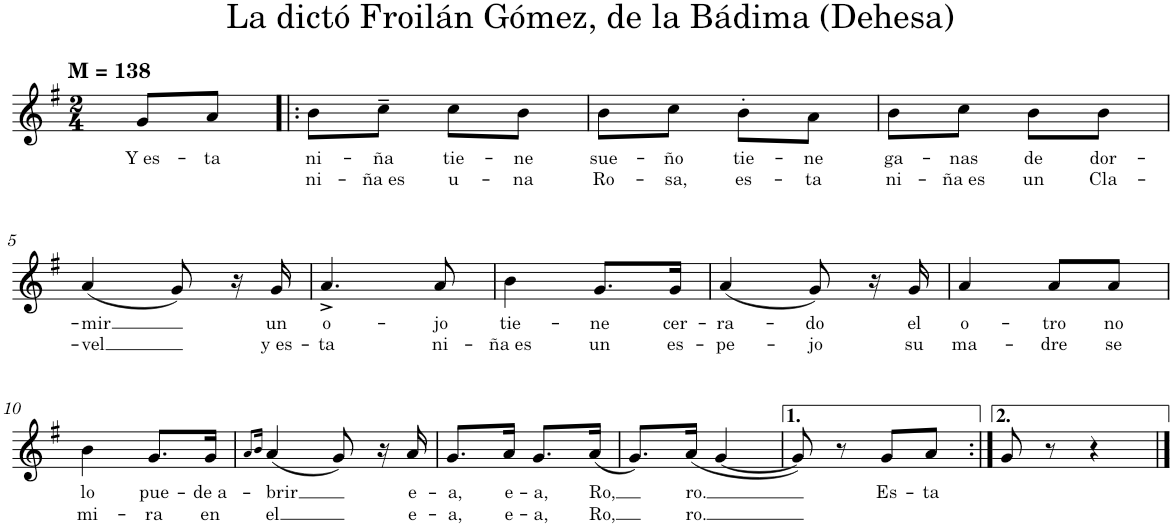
**kern	**text	**text
*part1	*part1	*part1
*staff1	*staff1	*staff1
*I"Nylon Guitar	*	*
*clefG2	*	*
*Trd7c12	*	*
*k[f#]	*	*
*M2/4	*	*
=1	=1	=1
!LO:TX:a:B:t=M = 138	!	!
!	!LO:LY:b	!
8g/L	Y es-	.
!	!LO:LY:b	!
8a/J	-ta	.
=2!|:	=2!|:	=2!|:
!	!LO:LY:b	!LO:LY:b
8b\L	ni-	ni-
!	!LO:LY:b	!LO:LY:b
8cc~\J	-ña	-ña es
!	!LO:LY:b	!LO:LY:b
8cc\L	tie-	u-
!	!LO:LY:b	!LO:LY:b
8b\J	-ne	-na
=3	=3	=3
!	!LO:LY:b	!LO:LY:b
8b\L	sue-	Ro-
!	!LO:LY:b	!LO:LY:b
8cc\J	-ño	-sa,
!	!LO:LY:b	!LO:LY:b
8b'\L	tie-	es-
!	!LO:LY:b	!LO:LY:b
8a\J	-ne	-ta
=4	=4	=4
!	!LO:LY:b	!LO:LY:b
8b\L	ga-	ni-
!	!LO:LY:b	!LO:LY:b
8cc\J	-nas	-ña es
!	!LO:LY:b	!LO:LY:b
8b\L	de	un
!	!LO:LY:b	!LO:LY:b
8b\J	dor-	Cla-
!!LO:LB:g=z
=5	=5	=5
!	!LO:LY:b	!LO:LY:b
(4a/	-mir	-vel
8g/)	.	.
16r	.	.
!	!LO:LY:b	!LO:LY:b
16g/	un	y es-
=6	=6	=6
!	!LO:LY:b	!LO:LY:b
4.a^/	o-	-ta
!	!LO:LY:b	!LO:LY:b
8a/	-jo	ni-
=7	=7	=7
!	!LO:LY:b	!LO:LY:b
4b\	tie-	-ña es
!	!LO:LY:b	!LO:LY:b
8.g/L	-ne	un
!	!LO:LY:b	!LO:LY:b
16g/Jk	cer-	es-
=8	=8	=8
!	!LO:LY:b	!LO:LY:b
(4a/	-ra-	-pe-
!	!LO:LY:b	!LO:LY:b
8g/)	-do	-jo
16r	.	.
!	!LO:LY:b	!LO:LY:b
16g/	el	su
=9	=9	=9
!	!LO:LY:b	!LO:LY:b
4a/	o-	ma-
!	!LO:LY:b	!LO:LY:b
8a/L	-tro	-dre
!	!LO:LY:b	!LO:LY:b
8a/J	no	se
!!LO:LB:g=z
=10	=10	=10
!	!LO:LY:b	!LO:LY:b
4b\	lo	mi-
!	!LO:LY:b	!LO:LY:b
8.g/L	pue-	-ra
!	!LO:LY:b	!LO:LY:b
16g/Jk	-de a-	en
=11	=11	=11
8qa/L	.	.
16qb/Jk	.	.
!	!LO:LY:b	!LO:LY:b
(4a/	-brir	el
8g/)	.	.
16r	.	.
!	!LO:LY:b	!LO:LY:b
16a/	e-	e-
=12	=12	=12
!	!LO:LY:b	!LO:LY:b
8.g/L	-a,	-a,
!	!LO:LY:b	!LO:LY:b
16a/Jk	e-	e-
!	!LO:LY:b	!LO:LY:b
8.g/L	-a,	-a,
!	!LO:LY:b	!LO:LY:b
(16a/Jk	Ro,	Ro,
=13	=13	=13
8.g/L)	.	.
!	!LO:LY:b	!LO:LY:b
(16a/Jk	ro.	ro.
[4g/	.	.
=14	=14	=14
8g/])	.	.
8r	.	.
!	!LO:LY:b	!
8g/L	Es-	.
!	!LO:LY:b	!
8a/J	-ta	.
=15:|!	=15:|!	=15:|!
8g/	.	.
8r	.	.
4r	.	.
==	==	==
*-	*-	*-
